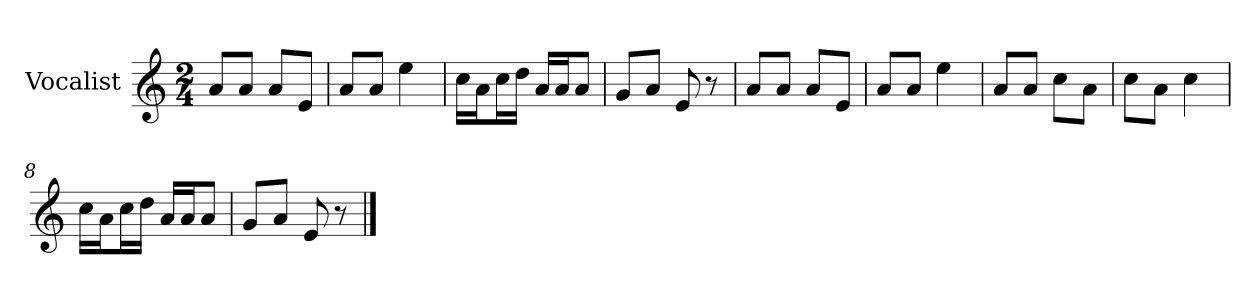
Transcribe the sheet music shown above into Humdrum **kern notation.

**kern
*part1
*staff1
*I"Vocalist
*k[]
*C:
*M2/4
=
8aL
8aJ
8aL
8eJ
=1
8aL
8aJ
4ee
=2
16ccLL
16aJ
16ccL
16ddJJ
16aLL
16aJ
8aJ
=3
8gL
8aJ
8e
8r
=4
8aL
8aJ
8aL
8eJ
=5
8aL
8aJ
4ee
=6
8aL
8aJ
8ccL
8aJ
=7
8ccL
8aJ
4cc
=8
16ccLL
16aJ
16ccL
16ddJJ
16aLL
16aJ
8aJ
=9
8gL
8aJ
8e
8r
==
*-
